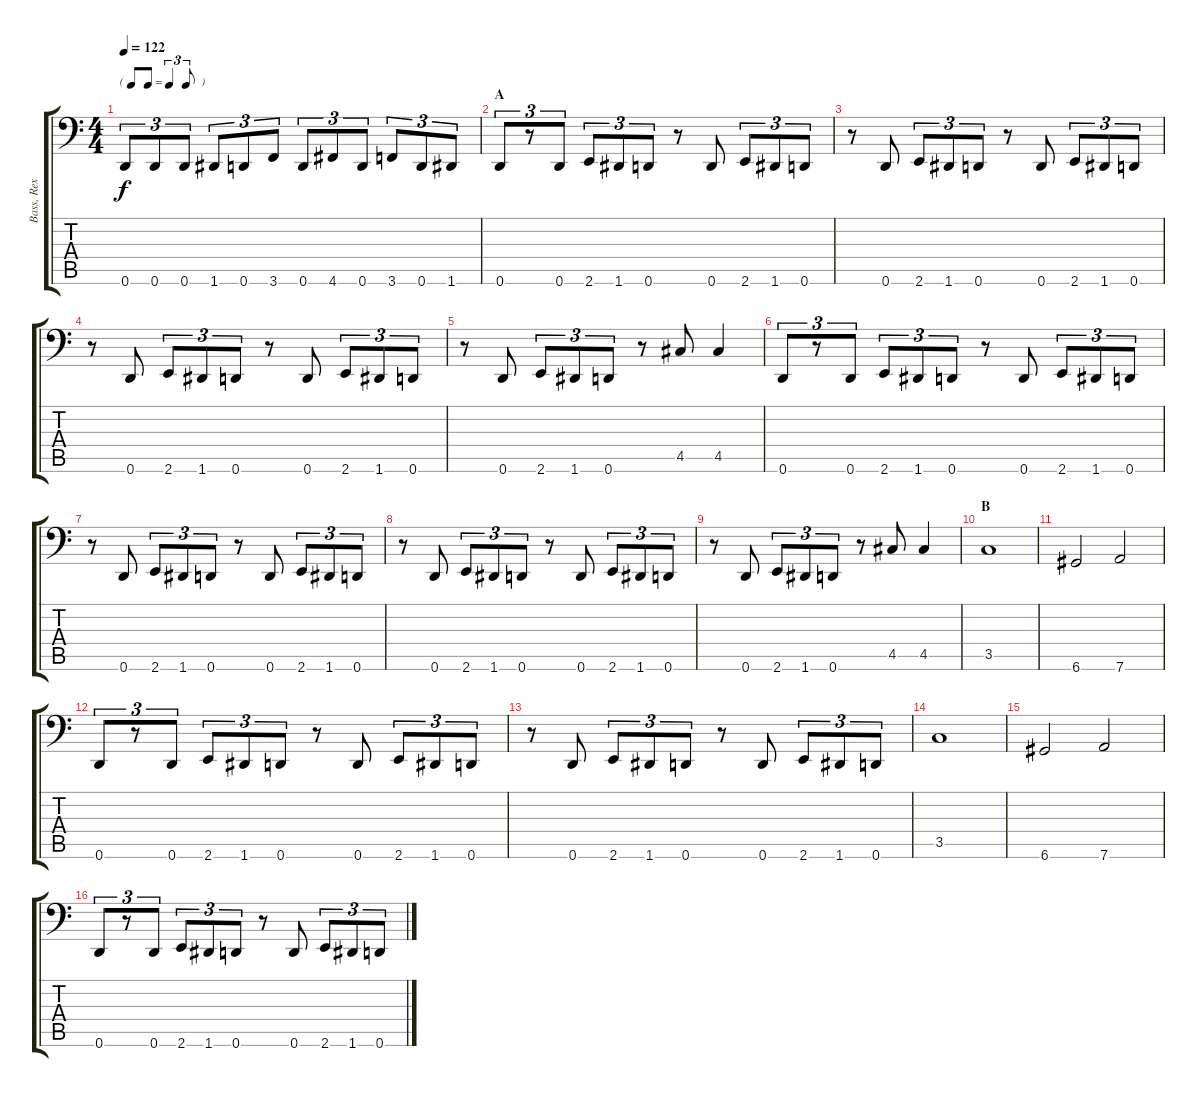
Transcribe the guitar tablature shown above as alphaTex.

\track ("Bass, Rex" "Bass, Rex") {instrument electricbasspick}
\staff {score tabs}
\tuning (E3 B2 G2 D2 A1 D1) {hide}
\ts (4 4)
\tf triplet8th
\tempo 122
\clef f4
\ks c
0.6.8{tu (3 2) dy f} 0.6.8{tu (3 2)} 0.6.8{tu (3 2)} 1.6.8{tu (3 2)} 0.6.8{tu (3 2)} 3.6.8{tu (3 2)} 0.6.8{tu (3 2)} 4.6.8{tu (3 2)} 0.6.8{tu (3 2)} 3.6.8{tu (3 2)} 0.6.8{tu (3 2)} 1.6.8{tu (3 2)} |
\section ("" "A")
0.6.8{tu (3 2)} r.8{tu (3 2)} 0.6.8{tu (3 2)} 2.6.8{tu (3 2)} 1.6.8{tu (3 2)} 0.6.8{tu (3 2)} r.8 0.6.8 2.6.8{tu (3 2)} 1.6.8{tu (3 2)} 0.6.8{tu (3 2)} |
r.8 0.6.8 2.6.8{tu (3 2)} 1.6.8{tu (3 2)} 0.6.8{tu (3 2)} r.8 0.6.8 2.6.8{tu (3 2)} 1.6.8{tu (3 2)} 0.6.8{tu (3 2)} |
r.8 0.6.8 2.6.8{tu (3 2)} 1.6.8{tu (3 2)} 0.6.8{tu (3 2)} r.8 0.6.8 2.6.8{tu (3 2)} 1.6.8{tu (3 2)} 0.6.8{tu (3 2)} |
r.8 0.6.8 2.6.8{tu (3 2)} 1.6.8{tu (3 2)} 0.6.8{tu (3 2)} r.8 4.5.8 4.5.4 |
0.6.8{tu (3 2)} r.8{tu (3 2)} 0.6.8{tu (3 2)} 2.6.8{tu (3 2)} 1.6.8{tu (3 2)} 0.6.8{tu (3 2)} r.8 0.6.8 2.6.8{tu (3 2)} 1.6.8{tu (3 2)} 0.6.8{tu (3 2)} |
r.8 0.6.8 2.6.8{tu (3 2)} 1.6.8{tu (3 2)} 0.6.8{tu (3 2)} r.8 0.6.8 2.6.8{tu (3 2)} 1.6.8{tu (3 2)} 0.6.8{tu (3 2)} |
r.8 0.6.8 2.6.8{tu (3 2)} 1.6.8{tu (3 2)} 0.6.8{tu (3 2)} r.8 0.6.8 2.6.8{tu (3 2)} 1.6.8{tu (3 2)} 0.6.8{tu (3 2)} |
r.8 0.6.8 2.6.8{tu (3 2)} 1.6.8{tu (3 2)} 0.6.8{tu (3 2)} r.8 4.5.8 4.5.4 |
\section ("" "B")
3.5.1 |
6.6.2 7.6.2 |
0.6.8{tu (3 2)} r.8{tu (3 2)} 0.6.8{tu (3 2)} 2.6.8{tu (3 2)} 1.6.8{tu (3 2)} 0.6.8{tu (3 2)} r.8 0.6.8 2.6.8{tu (3 2)} 1.6.8{tu (3 2)} 0.6.8{tu (3 2)} |
r.8 0.6.8 2.6.8{tu (3 2)} 1.6.8{tu (3 2)} 0.6.8{tu (3 2)} r.8 0.6.8 2.6.8{tu (3 2)} 1.6.8{tu (3 2)} 0.6.8{tu (3 2)} |
3.5.1 |
6.6.2 7.6.2 |
0.6.8{tu (3 2)} r.8{tu (3 2)} 0.6.8{tu (3 2)} 2.6.8{tu (3 2)} 1.6.8{tu (3 2)} 0.6.8{tu (3 2)} r.8 0.6.8 2.6.8{tu (3 2)} 1.6.8{tu (3 2)} 0.6.8{tu (3 2)}
